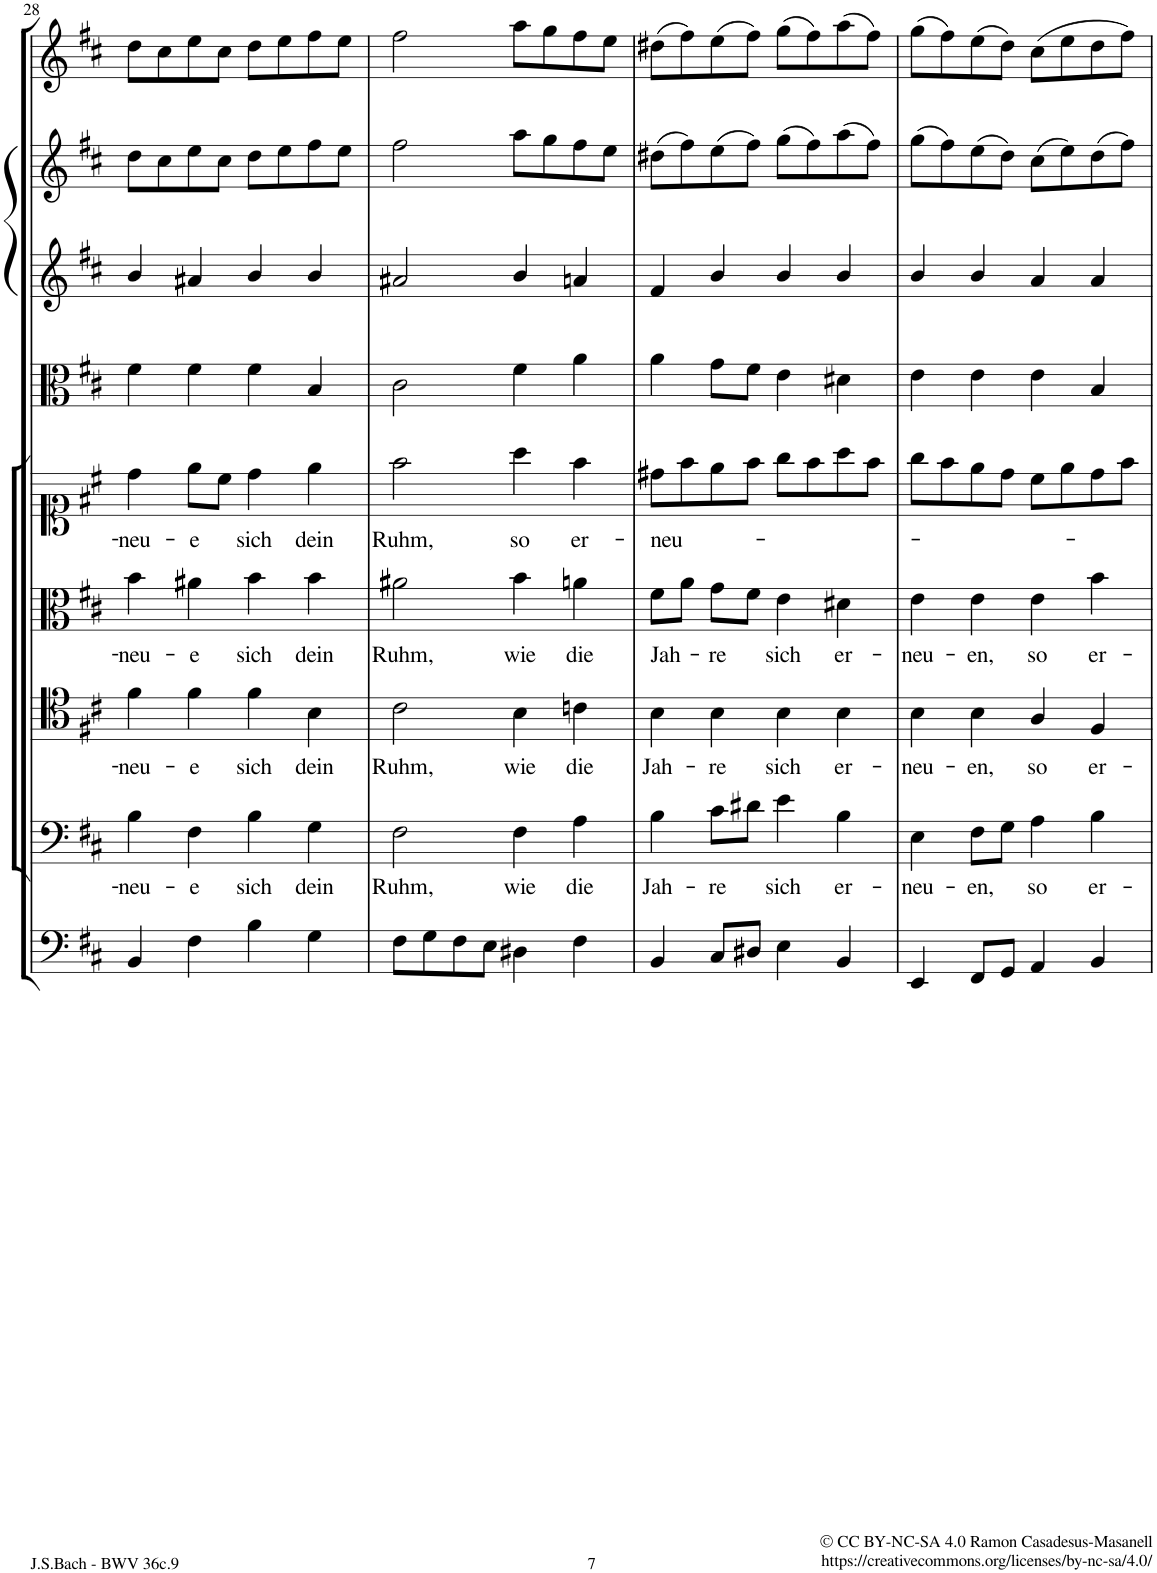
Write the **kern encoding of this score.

**kern	**kern	**text	**kern	**text	**kern	**text	**kern	**text	**kern	**kern	**kern	**kern
*part9	*part8	*part8	*part7	*part7	*part6	*part6	*part5	*part5	*part4	*part3	*part2	*part1
*staff9	*staff8	*staff8	*staff7	*staff7	*staff6	*staff6	*staff5	*staff5	*staff4	*staff3	*staff2	*staff1
*I"Continuo	*I"Basso	*	*I"Tenore	*	*I"Alto	*	*I"Soprano	*	*I"Viola	*I"Violino II	*I"Violino I	*I"Oboe d'amore
*	*	*	*	*	*	*	*	*	*I'Vla	*I'Vln	*I'Vln	*I'Ob
!!LO:PB:g=z
*clefF4	*clefF4	*	*clefC4	*	*clefC3	*	*clefC1	*	*clefC3	*clefG2	*clefG2	*clefG2
*k[f#c#]	*k[f#c#]	*	*k[f#c#]	*	*k[f#c#]	*	*k[f#c#]	*	*k[f#c#]	*k[f#c#]	*k[f#c#]	*k[f#c#]
*M2/2	*M2/2	*	*M2/2	*	*M2/2	*	*M2/2	*	*M2/2	*M2/2	*M2/2	*M2/2
*met(c|)	*met(c|)	*	*met(c|)	*	*met(c|)	*	*met(c|)	*	*met(c|)	*met(c|)	*met(c|)	*met(c|)
=28	=28	=28	=28	=28	=28	=28	=28	=28	=28	=28	=28	=28
!	!	!LO:LY:b	!	!LO:LY:b	!	!LO:LY:b	!	!LO:LY:b	!	!	!	!
4BB/	4B\	-neu-	4f#\	-neu-	4b\	-neu-	4dd\	-neu-	4f#\	4b/	8dd\L	8dd\L
.	.	.	.	.	.	.	.	.	.	.	8cc#\	8cc#\
!	!	!LO:LY:b	!	!LO:LY:b	!	!LO:LY:b	!	!LO:LY:b	!	!	!	!
4F#\	4F#\	-e	4f#\	-e	4a#X\	-e	8ee\L	-e	4f#\	4a#X/	8ee\	8ee\
.	.	.	.	.	.	.	8cc#\J	.	.	.	8cc#\J	8cc#\J
!	!	!LO:LY:b	!	!LO:LY:b	!	!LO:LY:b	!	!LO:LY:b	!	!	!	!
4B\	4B\	sich	4f#\	sich	4b\	sich	4dd\	sich	4f#\	4b/	8dd\L	8dd\L
.	.	.	.	.	.	.	.	.	.	.	8ee\	8ee\
!	!	!LO:LY:b	!	!LO:LY:b	!	!LO:LY:b	!	!LO:LY:b	!	!	!	!
4G\	4G\	dein	4B\	dein	4b\	dein	4ee\	dein	4B/	4b/	8ff#\	8ff#\
.	.	.	.	.	.	.	.	.	.	.	8ee\J	8ee\J
=29	=29	=29	=29	=29	=29	=29	=29	=29	=29	=29	=29	=29
!	!	!LO:LY:b	!	!LO:LY:b	!	!LO:LY:b	!	!LO:LY:b	!	!	!	!
8F#\L	2F#\	Ruhm,	2c#\	Ruhm,	2a#X\	Ruhm,	2ff#\	Ruhm,	2c#\	2a#X/	2ff#\	2ff#\
8G\	.	.	.	.	.	.	.	.	.	.	.	.
8F#\	.	.	.	.	.	.	.	.	.	.	.	.
8E\J	.	.	.	.	.	.	.	.	.	.	.	.
!	!	!LO:LY:b	!	!LO:LY:b	!	!LO:LY:b	!	!LO:LY:b	!	!	!	!
4D#X\	4F#\	wie	4B\	wie	4b\	wie	4aa\	so	4f#\	4b/	8aa\L	8aa\L
.	.	.	.	.	.	.	.	.	.	.	8gg\	8gg\
!	!	!LO:LY:b	!	!LO:LY:b	!	!LO:LY:b	!	!LO:LY:b	!	!	!	!
4F#\	4A\	die	4cn\	die	4an\	die	4ff#\	er-	4a\	4an/	8ff#\	8ff#\
.	.	.	.	.	.	.	.	.	.	.	8ee\J	8ee\J
=30	=30	=30	=30	=30	=30	=30	=30	=30	=30	=30	=30	=30
!	!	!LO:LY:b	!	!LO:LY:b	!	!LO:LY:b	!	!LO:LY:b	!	!	!	!
4BB/	4B\	Jah-	4B\	Jah-	8f#\L	Jah-	8dd#X\L	-neu-	4a\	4f#/	(8dd#X\L	(8dd#X\L
.	.	.	.	.	8a\J	.	8ff#\	.	.	.	8ff#\)	8ff#\)
!	!	!LO:LY:b	!	!LO:LY:b	!	!LO:LY:b	!	!	!	!	!	!
8C#/L	8c#\L	-re	4B\	-re	8g\L	-re	8ee\	.	8g\L	4b/	(8ee\	(8ee\
8D#X/J	8d#X\J	.	.	.	8f#\J	.	8ff#\J	.	8f#\J	.	8ff#\J)	8ff#\J)
!	!	!LO:LY:b	!	!LO:LY:b	!	!LO:LY:b	!	!	!	!	!	!
4E\	4e\	sich	4B\	sich	4e\	sich	8gg\L	.	4e\	4b/	(8gg\L	(8gg\L
.	.	.	.	.	.	.	8ff#\	.	.	.	8ff#\)	8ff#\)
!	!	!LO:LY:b	!	!LO:LY:b	!	!LO:LY:b	!	!	!	!	!	!
4BB/	4B\	er-	4B\	er-	4d#X\	er-	8aa\	.	4d#X\	4b/	(8aa\	(8aa\
.	.	.	.	.	.	.	8ff#\J	.	.	.	8ff#\J)	8ff#\J)
=31	=31	=31	=31	=31	=31	=31	=31	=31	=31	=31	=31	=31
!	!	!LO:LY:b	!	!LO:LY:b	!	!LO:LY:b	!	!	!	!	!	!
4EE/	4E\	-neu-	4B\	-neu-	4e\	-neu-	8gg\L	.	4e\	4b/	(8gg\L	(8gg\L
.	.	.	.	.	.	.	8ff#\	.	.	.	8ff#\)	8ff#\)
!	!	!LO:LY:b	!	!LO:LY:b	!	!LO:LY:b	!	!	!	!	!	!
8FF#/L	8F#\L	-en,	4B\	-en,	4e\	-en,	8ee\	.	4e\	4b/	(8ee\	(8ee\
8GG/J	8G\J	.	.	.	.	.	8dd\J	.	.	.	8dd\J)	8dd\J)
!	!	!LO:LY:b	!	!LO:LY:b	!	!LO:LY:b	!	!	!	!	!	!
4AA/	4A\	so	4A/	so	4e\	so	8cc#\L	.	4e\	4a/	(8cc#\L	(8cc#\L
.	.	.	.	.	.	.	8ee\	.	.	.	8ee\)	8ee\
!	!	!LO:LY:b	!	!LO:LY:b	!	!LO:LY:b	!	!	!	!	!	!
4BB/	4B\	er-	4F#/	er-	4b\	er-	8dd\	.	4B/	4a/	(8dd\	8dd\
.	.	.	.	.	.	.	8ff#\J	.	.	.	8ff#\J)	8ff#\J)
=	=	=	=	=	=	=	=	=	=	=	=	=
*-	*-	*-	*-	*-	*-	*-	*-	*-	*-	*-	*-	*-
